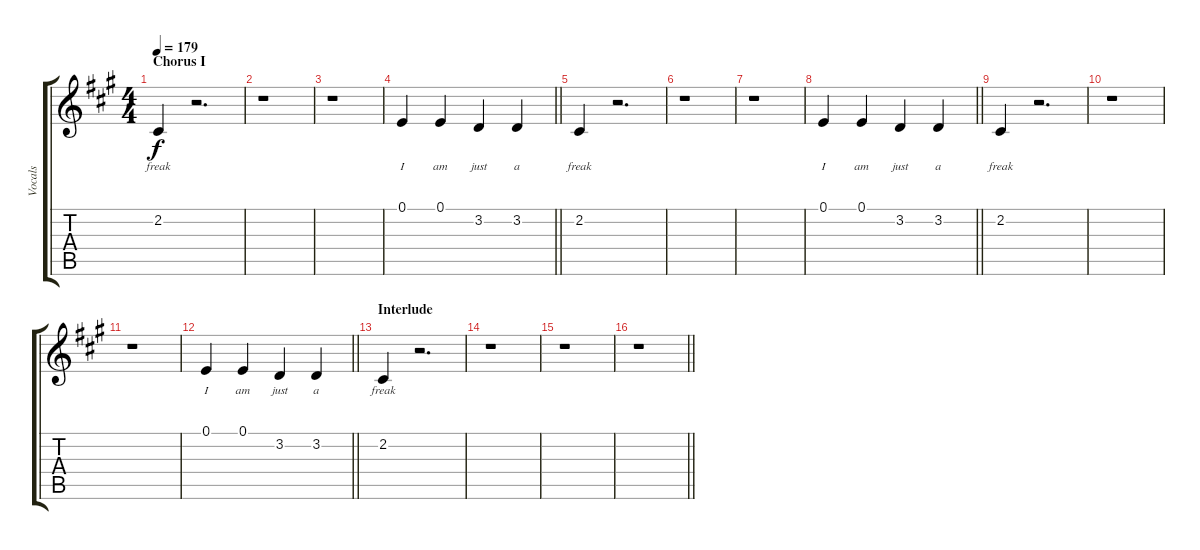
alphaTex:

\track ("Vocals" "Vocals") {instrument tenorsax}
\staff {score tabs}
\tuning (E4 B3 G3 D3 A2 E2) {hide}
\ts (4 4)
\section ("" "Chorus I")
\tempo 179
\clef g2
\ks a
2.2.4{lyrics (0 "freak") lyrics (1 "") lyrics (2 "") lyrics (3 "") lyrics (4 "") dy f} r.2{d} |
r.1 |
r.1 |
\barLineRight lightlight
0.1.4{lyrics (0 "I") lyrics (1 "") lyrics (2 "") lyrics (3 "") lyrics (4 "")} 0.1.4{lyrics (0 "am") lyrics (1 "") lyrics (2 "") lyrics (3 "") lyrics (4 "")} 3.2.4{lyrics (0 "just") lyrics (1 "") lyrics (2 "") lyrics (3 "") lyrics (4 "")} 3.2.4{lyrics (0 "a") lyrics (1 "") lyrics (2 "") lyrics (3 "") lyrics (4 "")} |
2.2.4{lyrics (0 "freak") lyrics (1 "") lyrics (2 "") lyrics (3 "") lyrics (4 "")} r.2{d} |
r.1 |
r.1 |
\barLineRight lightlight
0.1.4{lyrics (0 "I") lyrics (1 "") lyrics (2 "") lyrics (3 "") lyrics (4 "")} 0.1.4{lyrics (0 "am") lyrics (1 "") lyrics (2 "") lyrics (3 "") lyrics (4 "")} 3.2.4{lyrics (0 "just") lyrics (1 "") lyrics (2 "") lyrics (3 "") lyrics (4 "")} 3.2.4{lyrics (0 "a") lyrics (1 "") lyrics (2 "") lyrics (3 "") lyrics (4 "")} |
2.2.4{lyrics (0 "freak") lyrics (1 "") lyrics (2 "") lyrics (3 "") lyrics (4 "")} r.2{d} |
r.1 |
r.1 |
\barLineRight lightlight
0.1.4{lyrics (0 "I") lyrics (1 "") lyrics (2 "") lyrics (3 "") lyrics (4 "")} 0.1.4{lyrics (0 "am") lyrics (1 "") lyrics (2 "") lyrics (3 "") lyrics (4 "")} 3.2.4{lyrics (0 "just") lyrics (1 "") lyrics (2 "") lyrics (3 "") lyrics (4 "")} 3.2.4{lyrics (0 "a") lyrics (1 "") lyrics (2 "") lyrics (3 "") lyrics (4 "")} |
\section ("" "Interlude")
2.2.4{lyrics (0 "freak") lyrics (1 "") lyrics (2 "") lyrics (3 "") lyrics (4 "")} r.2{d} |
r.1 |
r.1 |
\barLineRight lightlight
r.1
